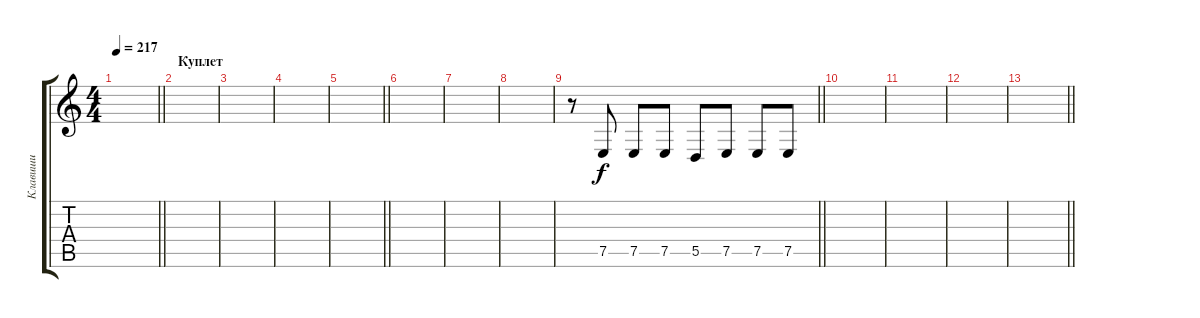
\track ("Клавиши" "Клавиши") {instrument tuba}
\staff {score tabs}
\tuning (E4 B3 G3 D3 A2 E2) {hide}
\ts (4 4)
\tempo 217
\clef g2
\barLineRight lightlight
\ks c
|
\section ("" "Куплет")
|
|
|
\barLineRight lightlight
|
|
|
|
\barLineRight lightlight
r.8 7.5.8 7.5.8 7.5.8 5.5.8 7.5.8 7.5.8 7.5.8 |
|
|
|
\barLineRight lightlight
